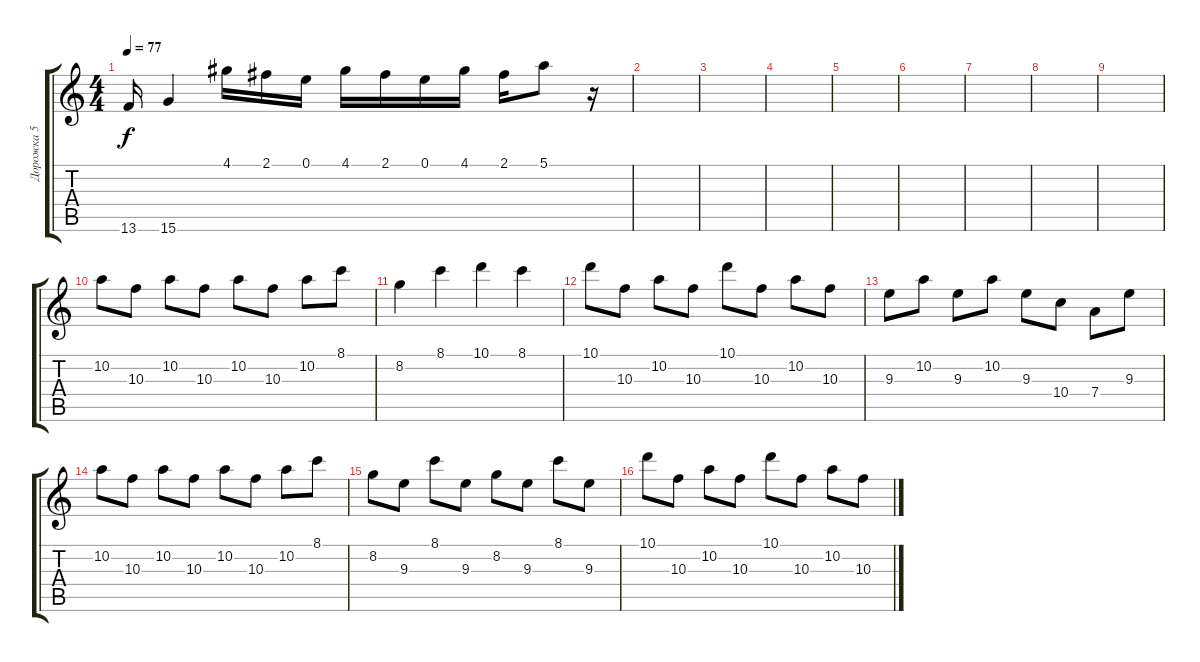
\track ("Дорожка 5" "Дорожка 5") {instrument overdrivenguitar}
\staff {score tabs}
\tuning (E4 B3 G3 D3 A2 E2) {hide}
\ts (4 4)
\tempo 77
\clef g2
\ks c
13.6.16{dy f} 15.6.4 4.1.16 2.1.16 0.1.16 4.1.16 2.1.16 0.1.16 4.1.16 2.1.16 5.1.8 r.16 |
|
|
|
|
|
|
|
|
10.2.8 10.3.8 10.2.8 10.3.8 10.2.8 10.3.8 10.2.8 8.1.8 |
8.2.4 8.1.4 10.1.4 8.1.4 |
10.1.8 10.3.8 10.2.8 10.3.8 10.1.8 10.3.8 10.2.8 10.3.8 |
9.3.8 10.2.8 9.3.8 10.2.8 9.3.8 10.4.8 7.4.8 9.3.8 |
10.2.8 10.3.8 10.2.8 10.3.8 10.2.8 10.3.8 10.2.8 8.1.8 |
8.2.8 9.3.8 8.1.8 9.3.8 8.2.8 9.3.8 8.1.8 9.3.8 |
10.1.8 10.3.8 10.2.8 10.3.8 10.1.8 10.3.8 10.2.8 10.3.8
